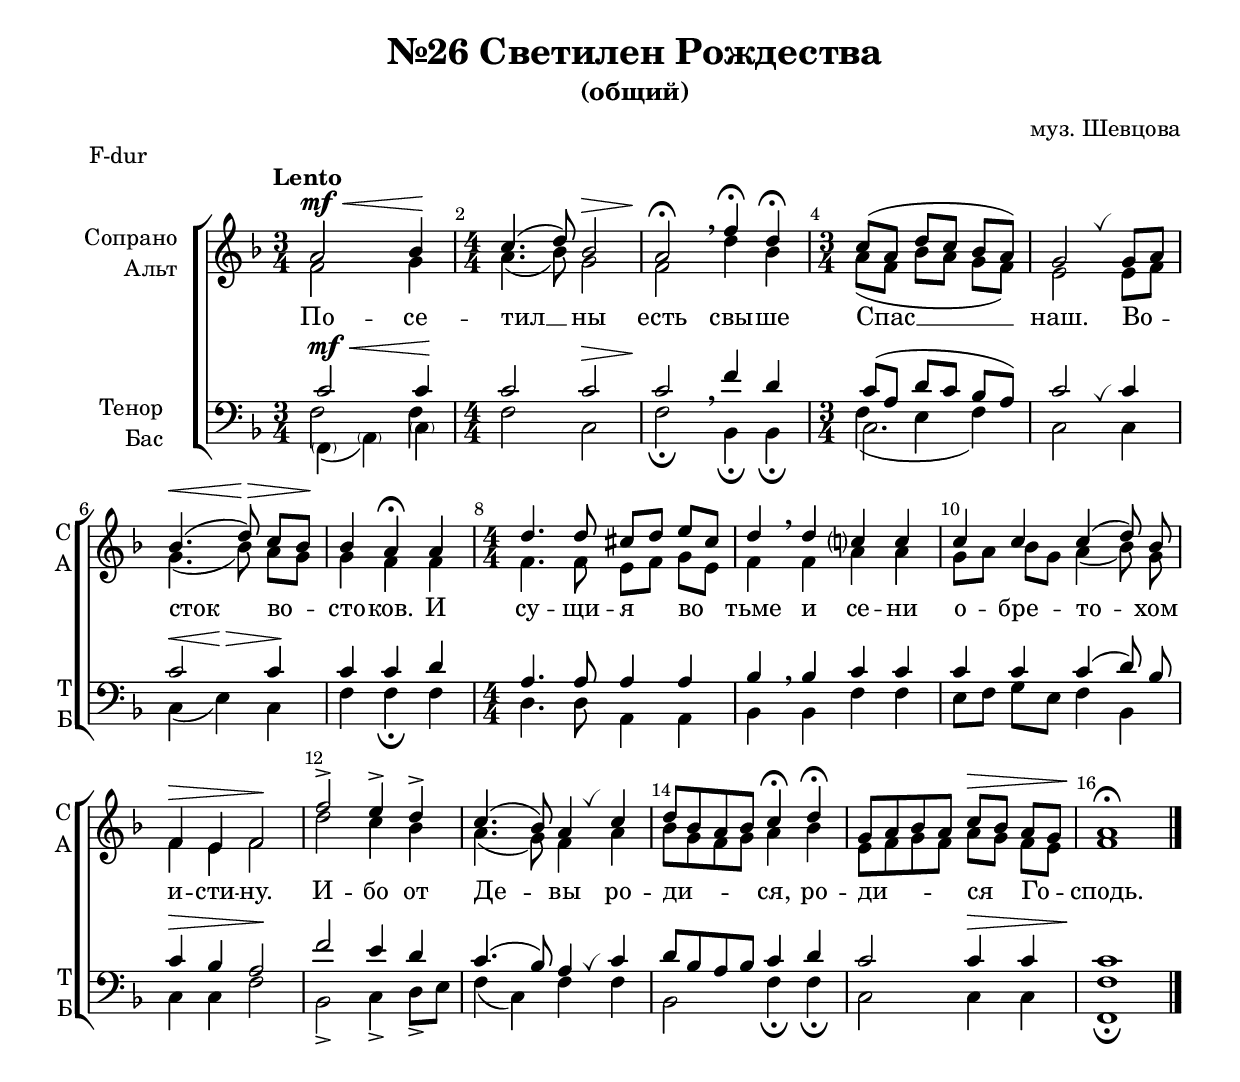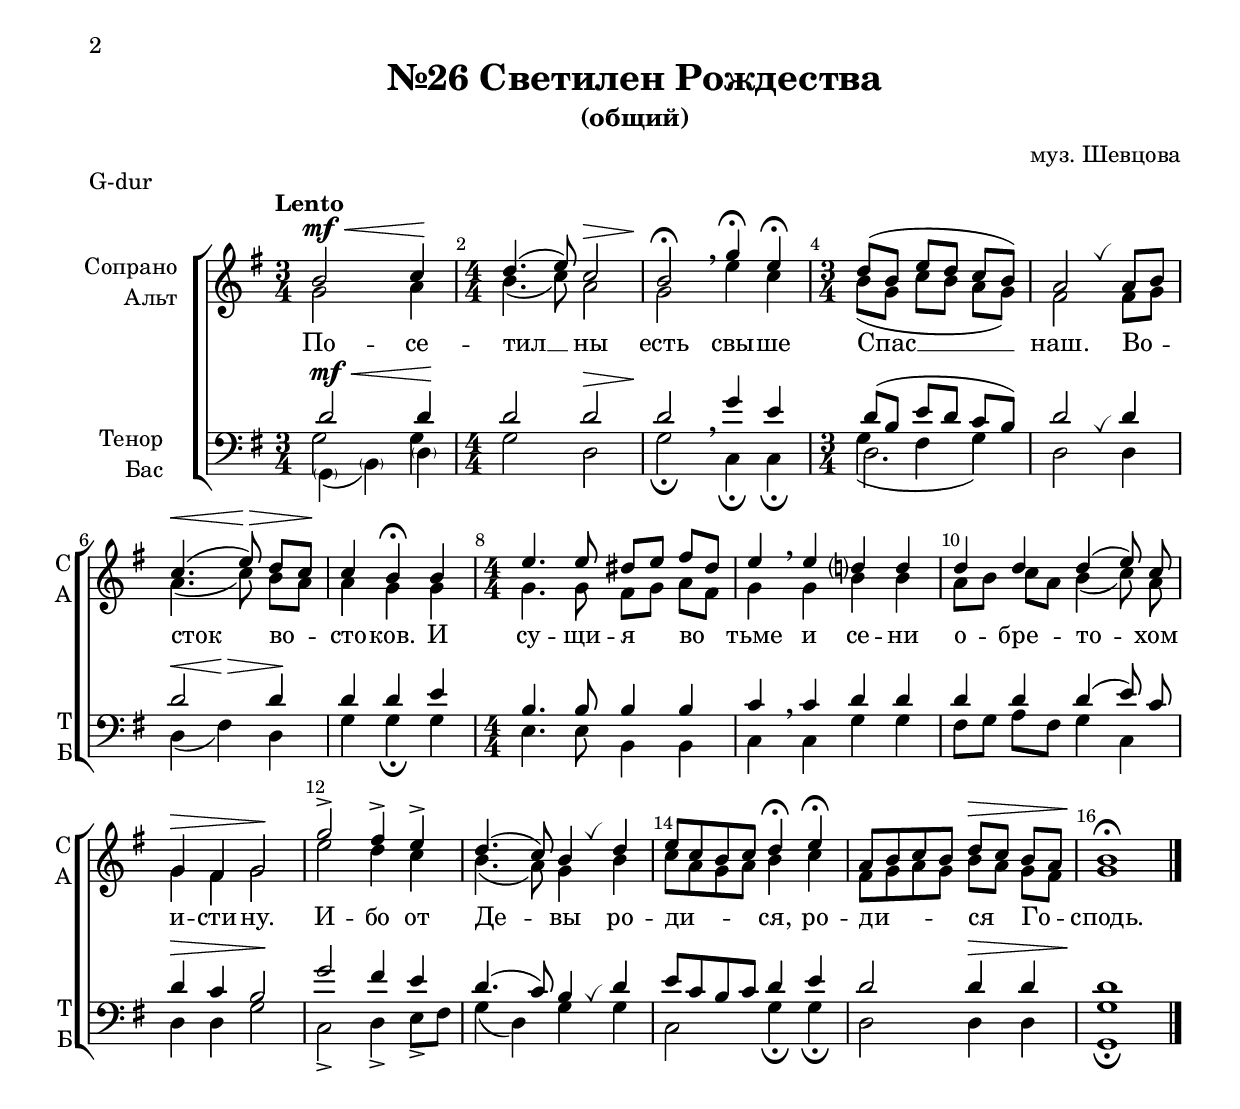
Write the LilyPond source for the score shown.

\version "2.18.2"

% закомментируйте строку ниже, чтобы получался pdf с навигацией
#(ly:set-option 'point-and-click #f)
#(ly:set-option 'midi-extension "mid")
#(set-default-paper-size "a4")
%#(set-global-staff-size 18)

\header {
  composer = "муз. Шевцова"
  title = "№26 Светилен Рождества"
  subtitle = "(общий)"
  % Удалить строку версии LilyPond 
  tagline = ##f
}

global = {
  \key g \major
  \time 3/4
  \numericTimeSignature
  \autoBeamOff
}

%make visible number of every 2-nd bar
secondbar = {
  \override Score.BarNumber.break-visibility = #end-of-line-invisible
  \set Score.barNumberVisibility = #(every-nth-bar-number-visible 2)
}

breath = { \once \override BreathingSign.text =
    \markup { \musicglyph #"scripts.tickmark" } \breathe }

%use this as temporary line break
abr = { \break }

% uncommend next line when finished
abr = {}

%once hide accidental (runaround for cadenza
nat = { \once \hide Accidental }

sopvoice = \relative c'' {
  \global
  \dynamicUp
  
  \secondbar
  \tempo Lento
  b2\mf\< c4\!
  \time 4/4 d4.( e8) c2\> |
  b2\!\fermata \breathe g'4\fermata e\fermata |
  \time 3/4 d8[( b] e[ d] c[ b]) |
  a2 \breath a8[ b] |
  c4.(\< e8)\> d[ c]\! | \abr
  c4 b\fermata b |
  \time 4/4 e4. e8 dis8[ e] fis[ dis] |
  e4 \breathe e d? d |
  d d d( e8) c |
  g4\> fis g2\! | \abr
  g'2-> fis4-> e-> |
  d4.( c8) b4 \breath d |
  e8[ c b c] d4\fermata e\fermata |
  a,8[ b c b] d[\> c] b[ a] |
  b1\fermata\! \bar "|."
}


altvoice = \relative c'' {
  \global
  \dynamicUp  
  g2 a4 |
  b4.( c8) a2 |
  g e'4 c |
  b8[( g] c[ b] a[ g]) |
  fis2 fis8[ g] |
  a4.( c8) b[ a] |
  a4 g g |
  g4. g8 fis[ g] a[ fis] |
  g4 g b b |
  a8[ b] c[ a] b4( c8) a |
  g4 fis g2 |
  e'2 d4 c |
  b4.( a8) g4 b |
  c8[ a g a] b4 c |
  fis,8[ g a g] b[ a] g[ fis] |
  g1
}


tenorvoice = \relative c' {
  \global
  \dynamicUp 
  d2\mf\< d4\! |
  d2 d\> |
  d\! \breathe g4 e |
  d8[( b] e[ d] c[ b]) |
  d2 \breath d4 |
  d2 d4 |
  d d e |
  b4. b8 b4 b |
  c \breathe c d d |
  d d d( e8) c |
  d4\> c b2\! |
  g'2 fis4 e |
  d4.( c8) b4 \breath d |
  e8[ c b c] d4 e |
  d2 d4\> d |
  d1\!
}


bassvoice = \relative c' {
  \global
  \dynamicUp
  << { \parenthesize g,4( \parenthesize b) \parenthesize d } \new Voice { \voiceFour g2 g4 } >> |
  g2 d |
  g\fermata c,4\fermata c\fermata |
  << d2. \new Voice { \voiceFour  g4( fis g) } >>|
  d2 d4 |
  d\<( fis)\> d\! |
  g g\fermata g |
  e4. e8 b4 b |
  c c g' g |
  fis8[ g] a[ fis] g4 c, |
  d4 d g2 |
  c,-> d4-> e8->[ fis] |
  g4( d) g4 g |
  c,2 g'4\fermata g\fermata |
  d2 d4 d |
  <g g,>1\fermata
  
}

lyricscore = \lyricmode {
  По -- се -- тил __ ны есть свы -- ше Спас __ наш.
  Во -- сток во -- сто -- ков. И су -- щи -- я во тьме и се -- ни
  о -- бре -- то -- хом и -- сти -- ну.
  И -- бо от Де -- вы ро -- ди -- ся, ро -- ди -- ся Го -- сподь.
}

\bookpart {
  \paper {
    top-margin = 15
    left-margin = 15
    right-margin = 10
    bottom-margin = 15
    indent = 20
    ragged-bottom = ##f
  }
  \score {
    \header { piece = "F-dur" }
      \transpose g f {
    \new ChoirStaff <<
      \new Staff = "upstaff" \with {
        instrumentName = \markup { \right-column { "Сопрано" "Альт"  } }
        shortInstrumentName = \markup { \right-column { "С" "А"  } }
        midiInstrument = "voice oohs"
      } <<
        \new Voice = "soprano" { \voiceOne \sopvoice }
        \new Voice  = "alto" { \voiceTwo \altvoice }
      >> 
      
      \new Lyrics = "sopranos"
      % or: \new Lyrics \lyricsto "soprano" { \lyricscore }
      % alternative lyrics above up staff
      %\new Lyrics \with {alignAboveContext = "upstaff"} \lyricsto "soprano" \lyricst
      
      \new Staff = "downstaff" \with {
        instrumentName = \markup { \right-column { "Тенор" "Бас" } }
        shortInstrumentName = \markup { \right-column { "Т" "Б" } }
        midiInstrument = "voice oohs"
      } <<
        \new Voice = "tenor" { \voiceOne \clef bass \tenorvoice }
        \new Voice = "bass" { \voiceTwo \bassvoice }
      >>
      \context Lyrics = "sopranos" {
        \lyricsto "soprano" {
          \lyricscore
        }
      }
    >>
      }  % transposeµ
    \layout { 
      \context {
        \Score
      }
      \context {
        \Staff
        % удаляем обозначение темпа из общего плана
        %  \remove "Time_signature_engraver"
        %  \remove "Bar_number_engraver"
      }
      %Metronome_mark_engraver
    }
  }
}

\bookpart {
  \paper {
    top-margin = 15
    left-margin = 15
    right-margin = 10
    bottom-margin = 15
    indent = 20
    ragged-bottom = ##f
  }
  \score {
    \header { piece = "G-dur" }
    %  \transpose c bes {
    \new ChoirStaff <<
      \new Staff = "upstaff" \with {
        instrumentName = \markup { \right-column { "Сопрано" "Альт"  } }
        shortInstrumentName = \markup { \right-column { "С" "А"  } }
        midiInstrument = "voice oohs"
      } <<
        \new Voice = "soprano" { \voiceOne \sopvoice }
        \new Voice  = "alto" { \voiceTwo \altvoice }
      >> 
      
      \new Lyrics = "sopranos"
      % or: \new Lyrics \lyricsto "soprano" { \lyricscore }
      % alternative lyrics above up staff
      %\new Lyrics \with {alignAboveContext = "upstaff"} \lyricsto "soprano" \lyricst
      
      \new Staff = "downstaff" \with {
        instrumentName = \markup { \right-column { "Тенор" "Бас" } }
        shortInstrumentName = \markup { \right-column { "Т" "Б" } }
        midiInstrument = "voice oohs"
      } <<
        \new Voice = "tenor" { \voiceOne \clef bass \tenorvoice }
        \new Voice = "bass" { \voiceTwo \bassvoice }
      >>
      \context Lyrics = "sopranos" {
        \lyricsto "soprano" {
          \lyricscore
        }
      }
    >>
    %  }  % transposeµ
    \layout { 
      \context {
        \Score
      }
      \context {
        \Staff
        % удаляем обозначение темпа из общего плана
        %  \remove "Time_signature_engraver"
        %  \remove "Bar_number_engraver"
      }
      %Metronome_mark_engraver
    }
  }
}




\bookpart {
  \score {
    \unfoldRepeats
    %  \transpose c bes {
    \new ChoirStaff <<
      \new Staff = "upstaff" \with {
        instrumentName = \markup { \right-column { "Сопрано" "Альт"  } }
        shortInstrumentName = \markup { \right-column { "С" "А"  } }
        midiInstrument = "voice oohs"
      } <<
        \new Voice = "soprano" { \voiceOne \sopvoice }
        \new Voice  = "alto" { \voiceTwo \altvoice }
      >> 
      
      \new Lyrics = "sopranos"
      
      \new Staff = "downstaff" \with {
        instrumentName = \markup { \right-column { "Тенор" "Бас" } }
        shortInstrumentName = \markup { \right-column { "Т" "Б" } }
        midiInstrument = "voice oohs"
      } <<
        \new Voice = "tenor" { \voiceOne \clef bass \tenorvoice }
        \new Voice = "bass" { \voiceTwo \bassvoice }
      >>
      \context Lyrics = "sopranos" {
        \lyricsto "soprano" {
          \lyricscore
        }
      }
    >>
    %  }  % transposeµ
    \midi {
      \tempo 4=90
    }
  }
}
